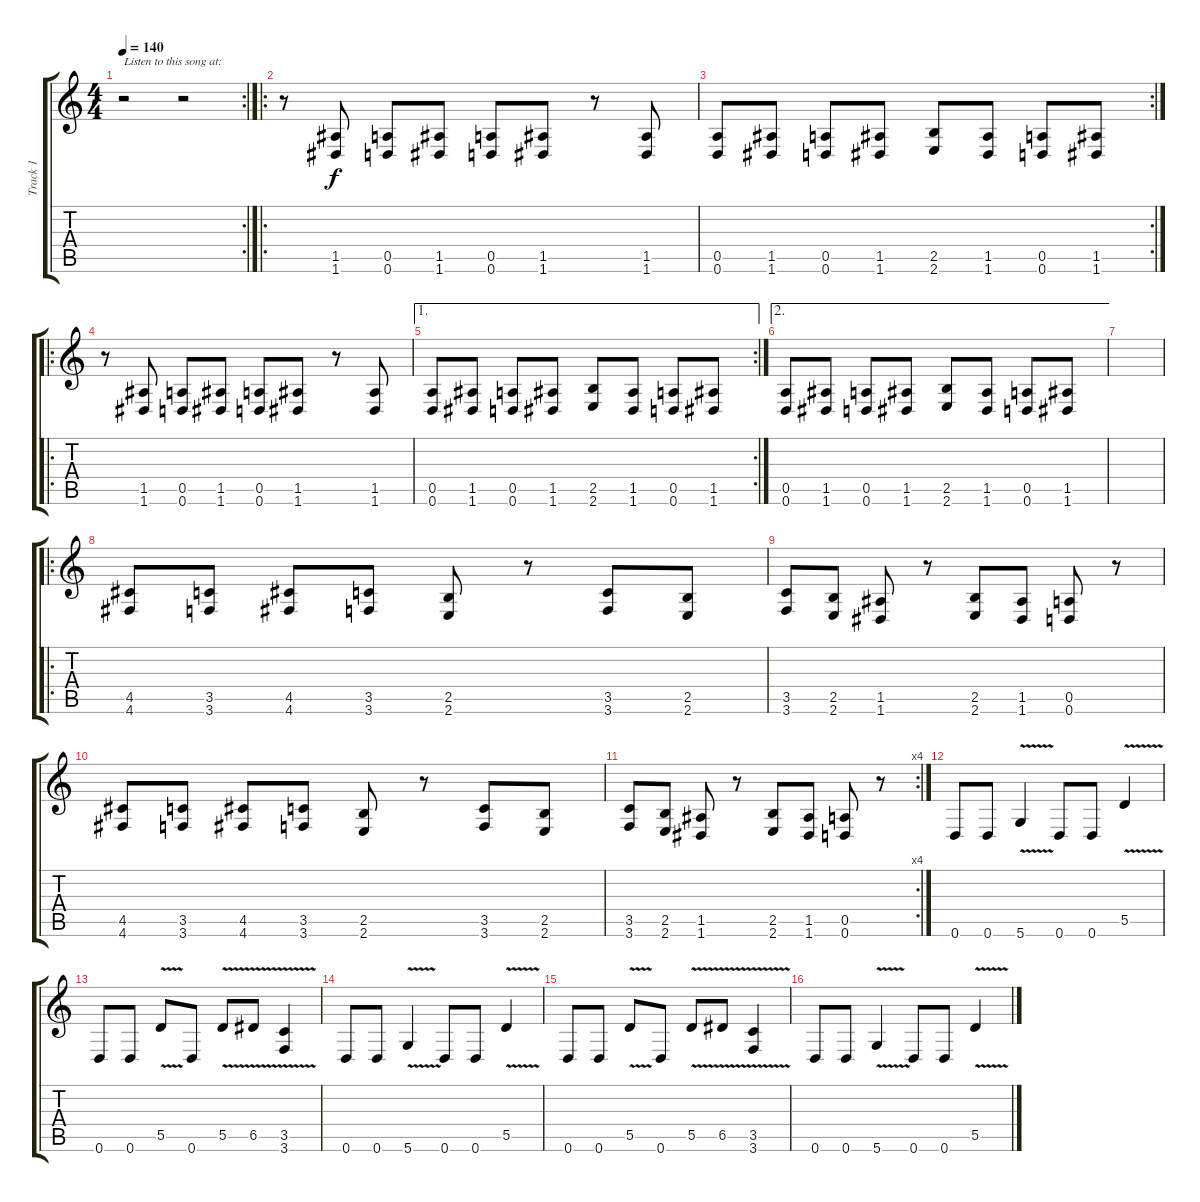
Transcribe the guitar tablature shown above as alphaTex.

\track ("Track 1" "Track 1") {instrument distortionguitar}
\staff {score tabs}
\tuning (E4 B3 G3 D3 A2 D2) {hide}
\rc 2
\ts (4 4)
\tempo 140
\clef g2
\ks c
r.2{txt "Listen to this song at:" dy f instrument distortionguitar} r.2{txt ""} |
\ro
r.8 (1.5 1.6).8 (0.5 0.6).8 (1.5 1.6).8 (0.5 0.6).8 (1.5 1.6).8 r.8 (1.5 1.6).8 |
\rc 2
(0.5 0.6).8 (1.5 1.6).8 (0.5 0.6).8 (1.5 1.6).8 (2.5 2.6).8 (1.5 1.6).8 (0.5 0.6).8 (1.5 1.6).8 |
\ro
r.8 (1.5 1.6).8 (0.5 0.6).8 (1.5 1.6).8 (0.5 0.6).8 (1.5 1.6).8 r.8 (1.5 1.6).8 |
\ae 1
\rc 2
(0.5 0.6).8 (1.5 1.6).8 (0.5 0.6).8 (1.5 1.6).8 (2.5 2.6).8 (1.5 1.6).8 (0.5 0.6).8 (1.5 1.6).8 |
\ae 2
(0.5 0.6).8 (1.5 1.6).8 (0.5 0.6).8 (1.5 1.6).8 (2.5 2.6).8 (1.5 1.6).8 (0.5 0.6).8 (1.5 1.6).8 |
|
\ro
(4.5 4.6).8 (3.5 3.6).8 (4.5 4.6).8 (3.5 3.6).8 (2.5 2.6).8 r.8 (3.5 3.6).8 (2.5 2.6).8 |
(3.5 3.6).8 (2.5 2.6).8 (1.5 1.6).8 r.8 (2.5 2.6).8 (1.5 1.6).8 (0.5 0.6).8 r.8 |
(4.5 4.6).8 (3.5 3.6).8 (4.5 4.6).8 (3.5 3.6).8 (2.5 2.6).8 r.8 (3.5 3.6).8 (2.5 2.6).8 |
\rc 4
(3.5 3.6).8 (2.5 2.6).8 (1.5 1.6).8 r.8 (2.5 2.6).8 (1.5 1.6).8 (0.5 0.6).8 r.8 |
0.6.8 0.6.8 5.6{v}.4 0.6.8 0.6.8 5.5{v}.4 |
0.6.8 0.6.8 5.5{v}.8 0.6.8 5.5{v}.8 6.5{v}.8 (3.5{v} 3.6{v}).4 |
0.6.8 0.6.8 5.6{v}.4 0.6.8 0.6.8 5.5{v}.4 |
0.6.8 0.6.8 5.5{v}.8 0.6.8 5.5{v}.8 6.5{v}.8 (3.5{v} 3.6{v}).4 |
0.6.8 0.6.8 5.6{v}.4 0.6.8 0.6.8 5.5{v}.4
